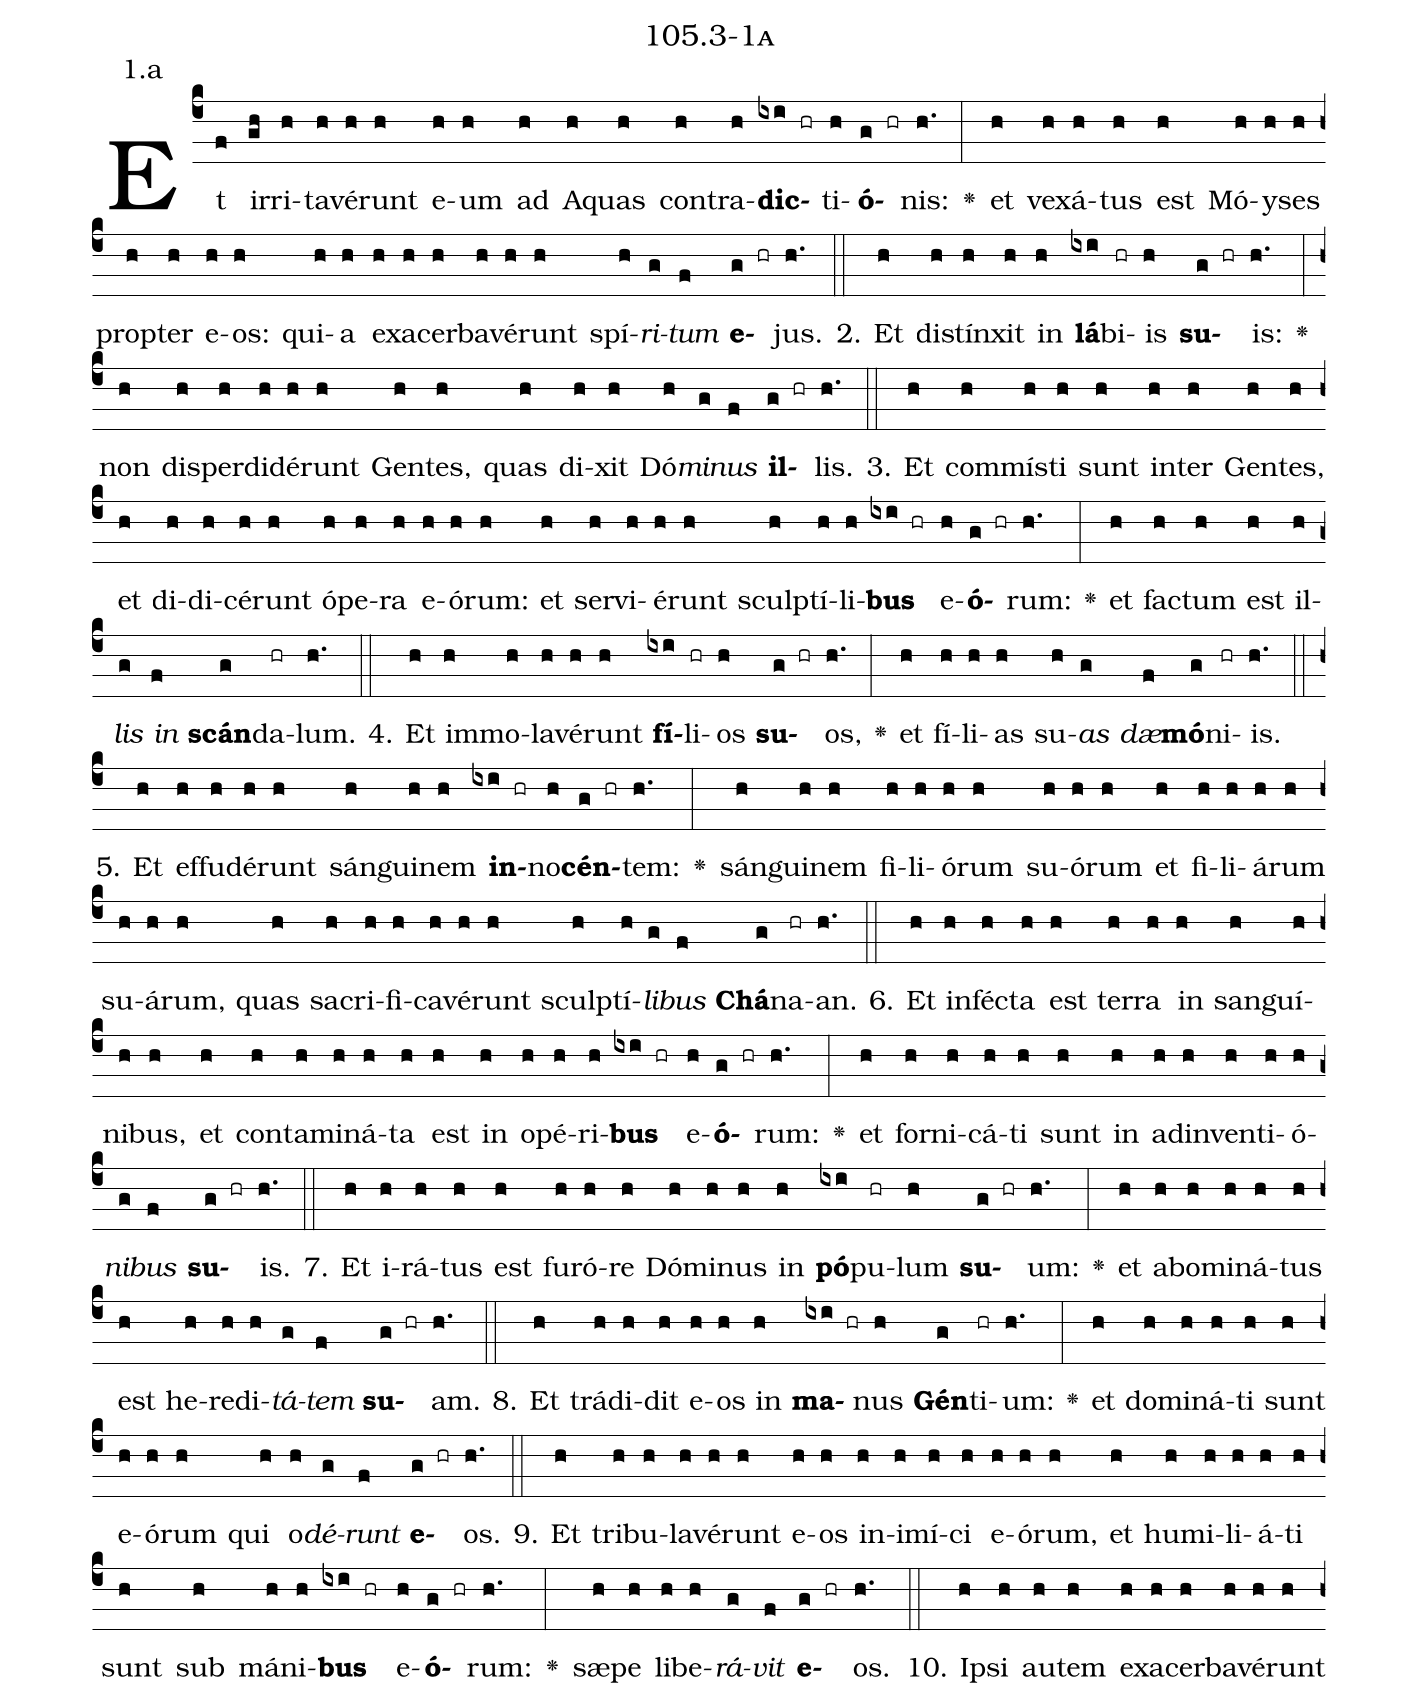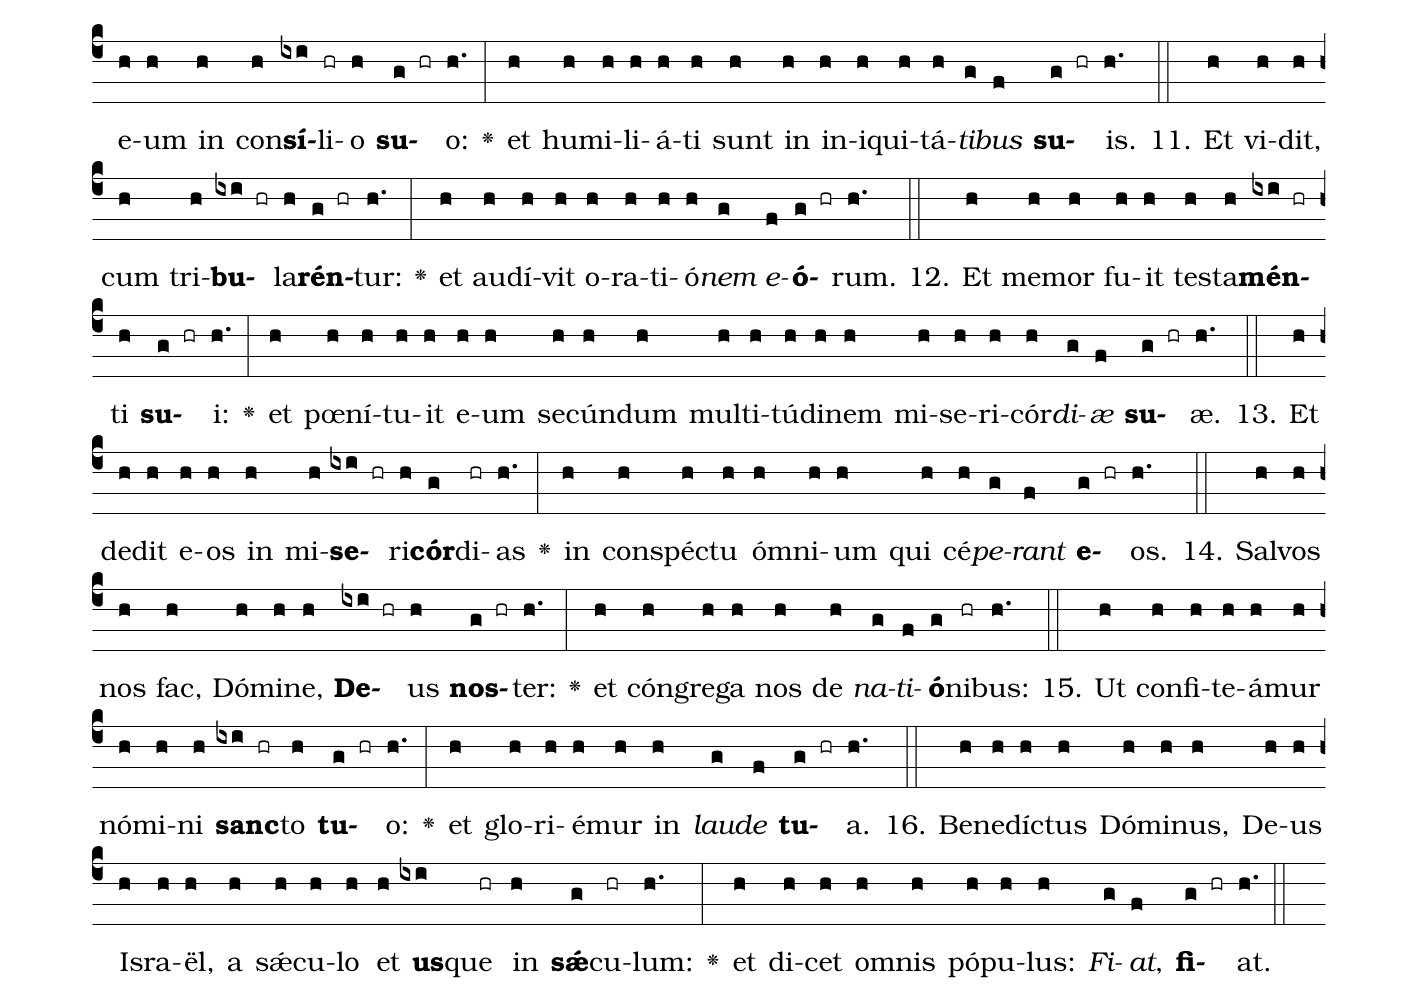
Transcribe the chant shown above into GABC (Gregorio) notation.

name: 105.3-1a;
annotation: 1.a;
%%
(c4)Et(f) ir(gh)ri(h)ta(h)vé(h)runt(h) e(h)um(h) ad(h) A(h)quas(h) con(h)tra(h)<b>dic</b>(ixi hr)ti(h)<b>ó</b>(g hr)nis:(h.) <v>\greheightstar</v>(:) et(h) ve(h)xá(h)tus(h) est(h) Mó(h)y(h)ses(h) prop(h)ter(h) e(h)os:(h) qui(h)a(h) ex(h)a(h)cer(h)ba(h)vé(h)runt(h) spí(h)<i>ri</i>(g)<i>tum</i>(f) <b>e</b>(g hr)jus.(h.) (::)
2. Et(h) di(h)stín(h)xit(h) in(h) <b>lá</b>(ixi)bi(hr)is(h) <b>su</b>(g hr)is:(h.) <v>\greheightstar</v>(:) non(h) dis(h)per(h)di(h)dé(h)runt(h) Gen(h)tes,(h) quas(h) di(h)xit(h) Dó(h)<i>mi</i>(g)<i>nus</i>(f) <b>il</b>(g hr)lis.(h.) (::)
3. Et(h) com(h)mís(h)ti(h) sunt(h) in(h)ter(h) Gen(h)tes,(h) et(h) di(h)di(h)cé(h)runt(h) ó(h)pe(h)ra(h) e(h)ó(h)rum:(h) et(h) ser(h)vi(h)é(h)runt(h) sculp(h)tí(h)li(h)<b>bus</b>(ixi hr) e(h)<b>ó</b>(g hr)rum:(h.) <v>\greheightstar</v>(:) et(h) fac(h)tum(h) est(h) il(h)<i>lis</i>(g) <i>in</i>(f) <b>scán</b>(g)da(hr)lum.(h.) (::)
4. Et(h) im(h)mo(h)la(h)vé(h)runt(h) <b>fí</b>(ixi)li(hr)os(h) <b>su</b>(g hr)os,(h.) <v>\greheightstar</v>(:) et(h) fí(h)li(h)as(h) su(h)<i>as</i>(g) <i>dæ</i>(f)<b>mó</b>(g)ni(hr)is.(h.) (::)
5. Et(h) ef(h)fu(h)dé(h)runt(h) sán(h)gui(h)nem(h) <b>in</b>(ixi hr)no(h)<b>cén</b>(g hr)tem:(h.) <v>\greheightstar</v>(:) sán(h)gui(h)nem(h) fi(h)li(h)ó(h)rum(h) su(h)ó(h)rum(h) et(h) fi(h)li(h)á(h)rum(h) su(h)á(h)rum,(h) quas(h) sa(h)cri(h)fi(h)ca(h)vé(h)runt(h) sculp(h)tí(h)<i>li</i>(g)<i>bus</i>(f) <b>Chá</b>(g)na(hr)an.(h.) (::)
6. Et(h) in(h)féc(h)ta(h) est(h) ter(h)ra(h) in(h) san(h)guí(h)ni(h)bus,(h) et(h) con(h)ta(h)mi(h)ná(h)ta(h) est(h) in(h) o(h)pé(h)ri(h)<b>bus</b>(ixi hr) e(h)<b>ó</b>(g hr)rum:(h.) <v>\greheightstar</v>(:) et(h) for(h)ni(h)cá(h)ti(h) sunt(h) in(h) ad(h)in(h)ven(h)ti(h)ó(h)<i>ni</i>(g)<i>bus</i>(f) <b>su</b>(g hr)is.(h.) (::)
7. Et(h) i(h)rá(h)tus(h) est(h) fu(h)ró(h)re(h) Dó(h)mi(h)nus(h) in(h) <b>pó</b>(ixi)pu(hr)lum(h) <b>su</b>(g hr)um:(h.) <v>\greheightstar</v>(:) et(h) ab(h)o(h)mi(h)ná(h)tus(h) est(h) he(h)re(h)di(h)<i>tá</i>(g)<i>tem</i>(f) <b>su</b>(g hr)am.(h.) (::)
8. Et(h) trá(h)di(h)dit(h) e(h)os(h) in(h) <b>ma</b>(ixi hr)nus(h) <b>Gén</b>(g)ti(hr)um:(h.) <v>\greheightstar</v>(:) et(h) do(h)mi(h)ná(h)ti(h) sunt(h) e(h)ó(h)rum(h) qui(h) o(h)<i>dé</i>(g)<i>runt</i>(f) <b>e</b>(g hr)os.(h.) (::)
9. Et(h) tri(h)bu(h)la(h)vé(h)runt(h) e(h)os(h) in(h)i(h)mí(h)ci(h) e(h)ó(h)rum,(h) et(h) hu(h)mi(h)li(h)á(h)ti(h) sunt(h) sub(h) má(h)ni(h)<b>bus</b>(ixi hr) e(h)<b>ó</b>(g hr)rum:(h.) <v>\greheightstar</v>(:) sæ(h)pe(h) li(h)be(h)<i>rá</i>(g)<i>vit</i>(f) <b>e</b>(g hr)os.(h.) (::)
10. Ip(h)si(h) au(h)tem(h) ex(h)a(h)cer(h)ba(h)vé(h)runt(h) e(h)um(h) in(h) con(h)<b>sí</b>(ixi)li(hr)o(h) <b>su</b>(g hr)o:(h.) <v>\greheightstar</v>(:) et(h) hu(h)mi(h)li(h)á(h)ti(h) sunt(h) in(h) in(h)i(h)qui(h)tá(h)<i>ti</i>(g)<i>bus</i>(f) <b>su</b>(g hr)is.(h.) (::)
11. Et(h) vi(h)dit,(h) cum(h) tri(h)<b>bu</b>(ixi hr)la(h)<b>rén</b>(g hr)tur:(h.) <v>\greheightstar</v>(:) et(h) au(h)dí(h)vit(h) o(h)ra(h)ti(h)ó(h)<i>nem</i>(g) <i>e</i>(f)<b>ó</b>(g hr)rum.(h.) (::)
12. Et(h) me(h)mor(h) fu(h)it(h) tes(h)ta(h)<b>mén</b>(ixi hr)ti(h) <b>su</b>(g hr)i:(h.) <v>\greheightstar</v>(:) et(h) pœ(h)ní(h)tu(h)it(h) e(h)um(h) se(h)cún(h)dum(h) mul(h)ti(h)tú(h)di(h)nem(h) mi(h)se(h)ri(h)cór(h)<i>di</i>(g)<i>æ</i>(f) <b>su</b>(g hr)æ.(h.) (::)
13. Et(h) de(h)dit(h) e(h)os(h) in(h) mi(h)<b>se</b>(ixi hr)ri(h)<b>cór</b>(g)di(hr)as(h.) <v>\greheightstar</v>(:) in(h) con(h)spéc(h)tu(h) óm(h)ni(h)um(h) qui(h) cé(h)<i>pe</i>(g)<i>rant</i>(f) <b>e</b>(g hr)os.(h.) (::)
14. Sal(h)vos(h) nos(h) fac,(h) Dó(h)mi(h)ne,(h) <b>De</b>(ixi hr)us(h) <b>nos</b>(g hr)ter:(h.) <v>\greheightstar</v>(:) et(h) cón(h)gre(h)ga(h) nos(h) de(h) <i>na</i>(g)<i>ti</i>(f)<b>ó</b>(g)ni(hr)bus:(h.) (::)
15. Ut(h) con(h)fi(h)te(h)á(h)mur(h) nó(h)mi(h)ni(h) <b>sanc</b>(ixi hr)to(h) <b>tu</b>(g hr)o:(h.) <v>\greheightstar</v>(:) et(h) glo(h)ri(h)é(h)mur(h) in(h) <i>lau</i>(g)<i>de</i>(f) <b>tu</b>(g hr)a.(h.) (::)
16. Be(h)ne(h)díc(h)tus(h) Dó(h)mi(h)nus,(h) De(h)us(h) Is(h)ra(h)ël,(h) a(h) sǽ(h)cu(h)lo(h) et(h) <b>us</b>(ixi)que(hr) in(h) <b>sǽ</b>(g)cu(hr)lum:(h.) <v>\greheightstar</v>(:) et(h) di(h)cet(h) om(h)nis(h) pó(h)pu(h)lus:(h) <i>Fi</i>(g)<i>at</i>,(f) <b>fi</b>(g hr)at.(h.) (::)
